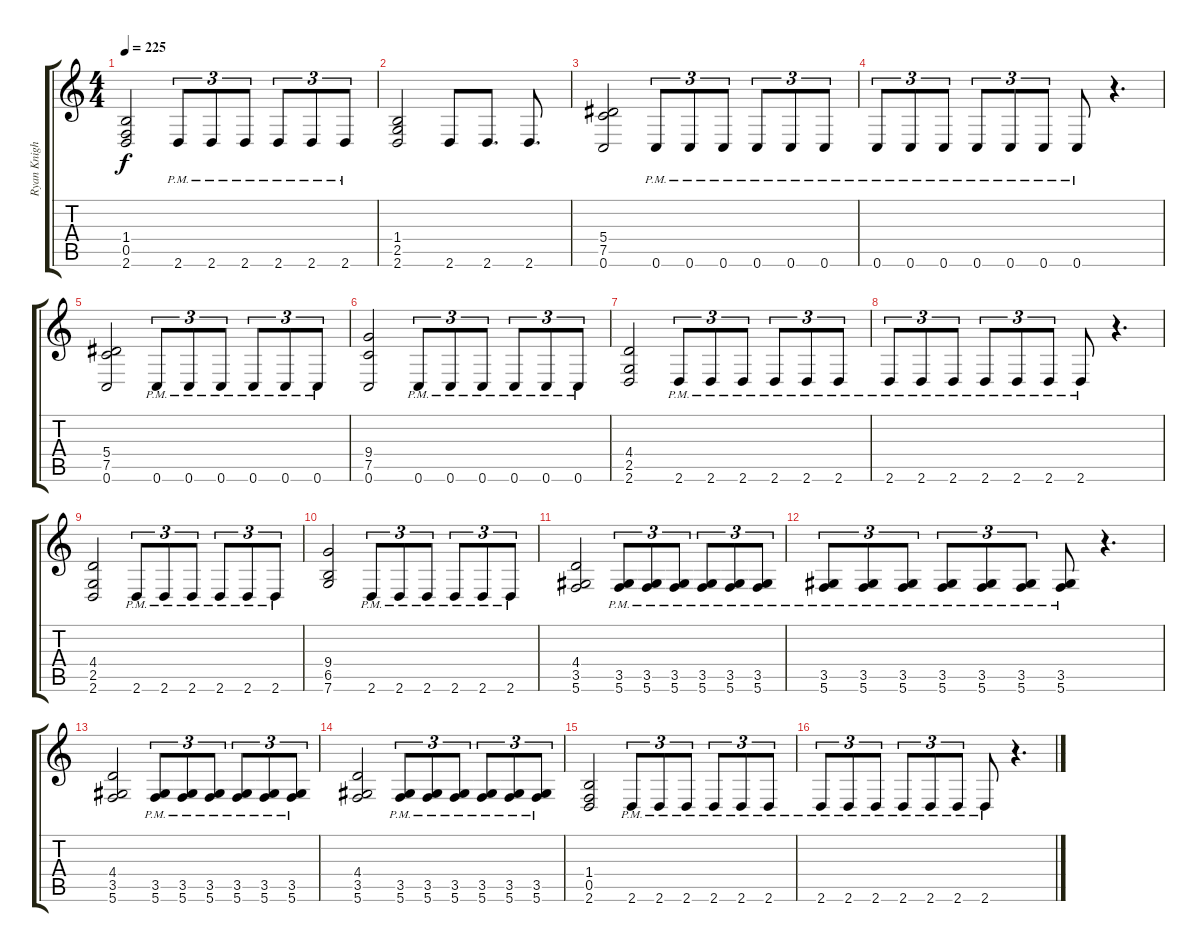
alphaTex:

\track ("Ryan Knight (Rhythm)" "Ryan Knigh") {instrument distortionguitar}
\staff {score tabs}
\tuning (C4 G3 Eb3 Bb2 F2 C2) {hide}
\ts (4 4)
\tempo 225
\clef g2
\ks c
(1.4 0.5 2.6).2{dy f} 2.6{pm}.8{tu (3 2)} 2.6{pm}.8{tu (3 2)} 2.6{pm}.8{tu (3 2)} 2.6{pm}.8{tu (3 2)} 2.6{pm}.8{tu (3 2)} 2.6{pm}.8{tu (3 2)} |
(1.4 2.5 2.6).2 2.6.8 2.6.8{d} 2.6.8{d} |
(5.4 7.5 0.6).2 0.6{pm}.8{tu (3 2)} 0.6{pm}.8{tu (3 2)} 0.6{pm}.8{tu (3 2)} 0.6{pm}.8{tu (3 2)} 0.6{pm}.8{tu (3 2)} 0.6{pm}.8{tu (3 2)} |
0.6{pm}.8{tu (3 2)} 0.6{pm}.8{tu (3 2)} 0.6{pm}.8{tu (3 2)} 0.6{pm}.8{tu (3 2)} 0.6{pm}.8{tu (3 2)} 0.6{pm}.8{tu (3 2)} 0.6{pm}.8 r.4{d} |
(5.4 7.5 0.6).2 0.6{pm}.8{tu (3 2)} 0.6{pm}.8{tu (3 2)} 0.6{pm}.8{tu (3 2)} 0.6{pm}.8{tu (3 2)} 0.6{pm}.8{tu (3 2)} 0.6{pm}.8{tu (3 2)} |
(9.4 7.5 0.6).2 0.6{pm}.8{tu (3 2)} 0.6{pm}.8{tu (3 2)} 0.6{pm}.8{tu (3 2)} 0.6{pm}.8{tu (3 2)} 0.6{pm}.8{tu (3 2)} 0.6{pm}.8{tu (3 2)} |
(4.4 2.5 2.6).2 2.6{pm}.8{tu (3 2)} 2.6{pm}.8{tu (3 2)} 2.6{pm}.8{tu (3 2)} 2.6{pm}.8{tu (3 2)} 2.6{pm}.8{tu (3 2)} 2.6{pm}.8{tu (3 2)} |
2.6{pm}.8{tu (3 2)} 2.6{pm}.8{tu (3 2)} 2.6{pm}.8{tu (3 2)} 2.6{pm}.8{tu (3 2)} 2.6{pm}.8{tu (3 2)} 2.6{pm}.8{tu (3 2)} 2.6{pm}.8 r.4{d} |
(4.4 2.5 2.6).2 2.6{pm}.8{tu (3 2)} 2.6{pm}.8{tu (3 2)} 2.6{pm}.8{tu (3 2)} 2.6{pm}.8{tu (3 2)} 2.6{pm}.8{tu (3 2)} 2.6{pm}.8{tu (3 2)} |
(9.4 6.5 7.6).2 2.6{pm}.8{tu (3 2)} 2.6{pm}.8{tu (3 2)} 2.6{pm}.8{tu (3 2)} 2.6{pm}.8{tu (3 2)} 2.6{pm}.8{tu (3 2)} 2.6{pm}.8{tu (3 2)} |
(4.4 3.5 5.6).2 (3.5{pm} 5.6{pm}).8{tu (3 2)} (3.5{pm} 5.6{pm}).8{tu (3 2)} (3.5{pm} 5.6{pm}).8{tu (3 2)} (3.5{pm} 5.6{pm}).8{tu (3 2)} (3.5{pm} 5.6{pm}).8{tu (3 2)} (3.5{pm} 5.6{pm}).8{tu (3 2)} |
(3.5{pm} 5.6{pm}).8{tu (3 2)} (3.5{pm} 5.6{pm}).8{tu (3 2)} (3.5{pm} 5.6{pm}).8{tu (3 2)} (3.5{pm} 5.6{pm}).8{tu (3 2)} (3.5{pm} 5.6{pm}).8{tu (3 2)} (3.5{pm} 5.6{pm}).8{tu (3 2)} (3.5{pm} 5.6{pm}).8 r.4{d} |
(4.4 3.5 5.6).2 (3.5{pm} 5.6{pm}).8{tu (3 2)} (3.5{pm} 5.6{pm}).8{tu (3 2)} (3.5{pm} 5.6{pm}).8{tu (3 2)} (3.5{pm} 5.6{pm}).8{tu (3 2)} (3.5{pm} 5.6{pm}).8{tu (3 2)} (3.5{pm} 5.6{pm}).8{tu (3 2)} |
(4.4 3.5 5.6).2 (3.5{pm} 5.6{pm}).8{tu (3 2)} (3.5{pm} 5.6{pm}).8{tu (3 2)} (3.5{pm} 5.6{pm}).8{tu (3 2)} (3.5{pm} 5.6{pm}).8{tu (3 2)} (3.5{pm} 5.6{pm}).8{tu (3 2)} (3.5{pm} 5.6{pm}).8{tu (3 2)} |
(1.4 0.5 2.6).2 2.6{pm}.8{tu (3 2)} 2.6{pm}.8{tu (3 2)} 2.6{pm}.8{tu (3 2)} 2.6{pm}.8{tu (3 2)} 2.6{pm}.8{tu (3 2)} 2.6{pm}.8{tu (3 2)} |
2.6{pm}.8{tu (3 2)} 2.6{pm}.8{tu (3 2)} 2.6{pm}.8{tu (3 2)} 2.6{pm}.8{tu (3 2)} 2.6{pm}.8{tu (3 2)} 2.6{pm}.8{tu (3 2)} 2.6{pm}.8 r.4{d}
